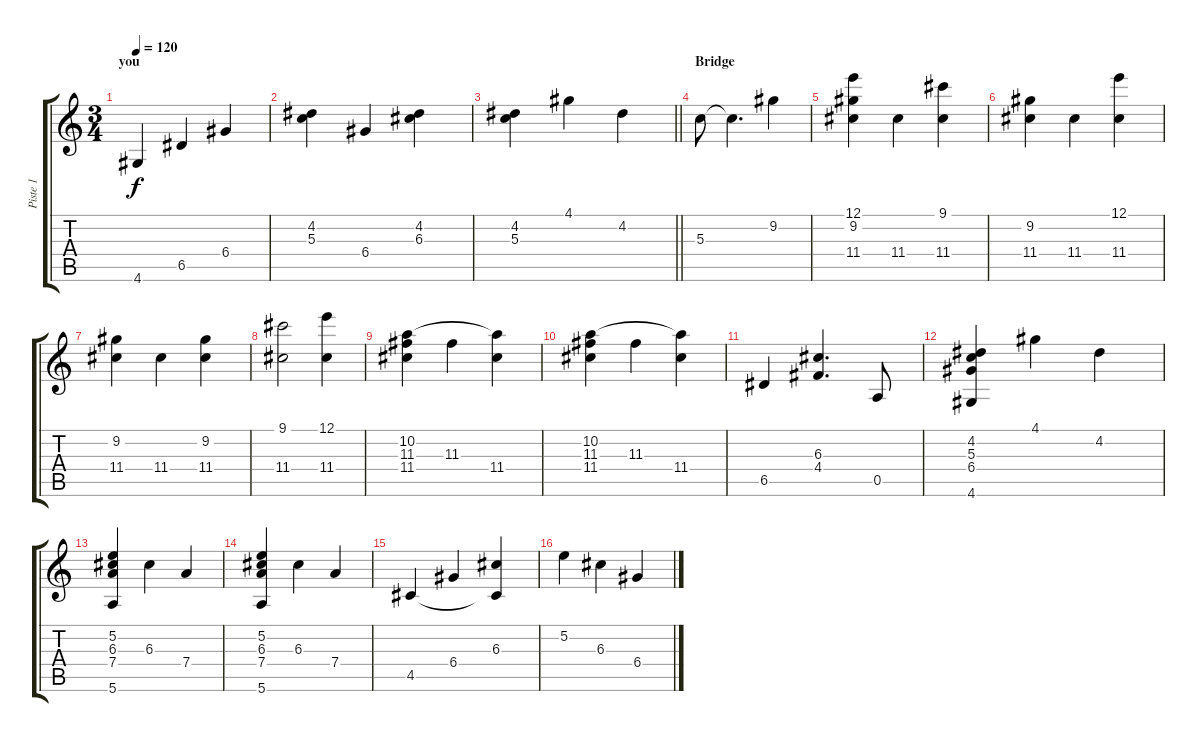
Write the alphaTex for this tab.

\track ("Piste 1" "Piste 1") {instrument acousticguitarnylon}
\staff {score tabs}
\tuning (E4 B3 G3 D3 A2 E2) {hide}
\ts (3 4)
\section ("" "you")
\tempo 120
\clef g2
\ks c
4.6.4{dy f} 6.5.4 6.4.4 |
(4.2 5.3).4 6.4.4 (4.2 6.3).4 |
\barLineRight lightlight
(4.2 5.3).4 4.1.4 4.2.4 |
\section ("" "Bridge")
5.3.8 5.3{t}.4{d} 9.2.4 |
(12.1 9.2 11.4).4 11.4.4 (9.1 11.4).4 |
(9.2 11.4).4 11.4.4 (12.1 11.4).4 |
(9.2 11.4).4 11.4.4 (9.2 11.4).4 |
(9.1 11.4).2 (12.1 11.4).4 |
(10.2 11.3 11.4).4 11.3.4 (10.2{t} 11.4).4 |
(10.2 11.3 11.4).4 11.3.4 (10.2{t} 11.4).4 |
6.5.4 (6.3 4.4).4{d} 0.5.8 |
(4.2 5.3 6.4 4.6).4 4.1.4 4.2.4 |
(5.2 6.3 7.4 5.6).4 6.3.4 7.4.4 |
(5.2 6.3 7.4 5.6).4 6.3.4 7.4.4 |
4.5.4 6.4.4 (6.3 4.5{t}).4 |
5.2.4 6.3.4 6.4.4
